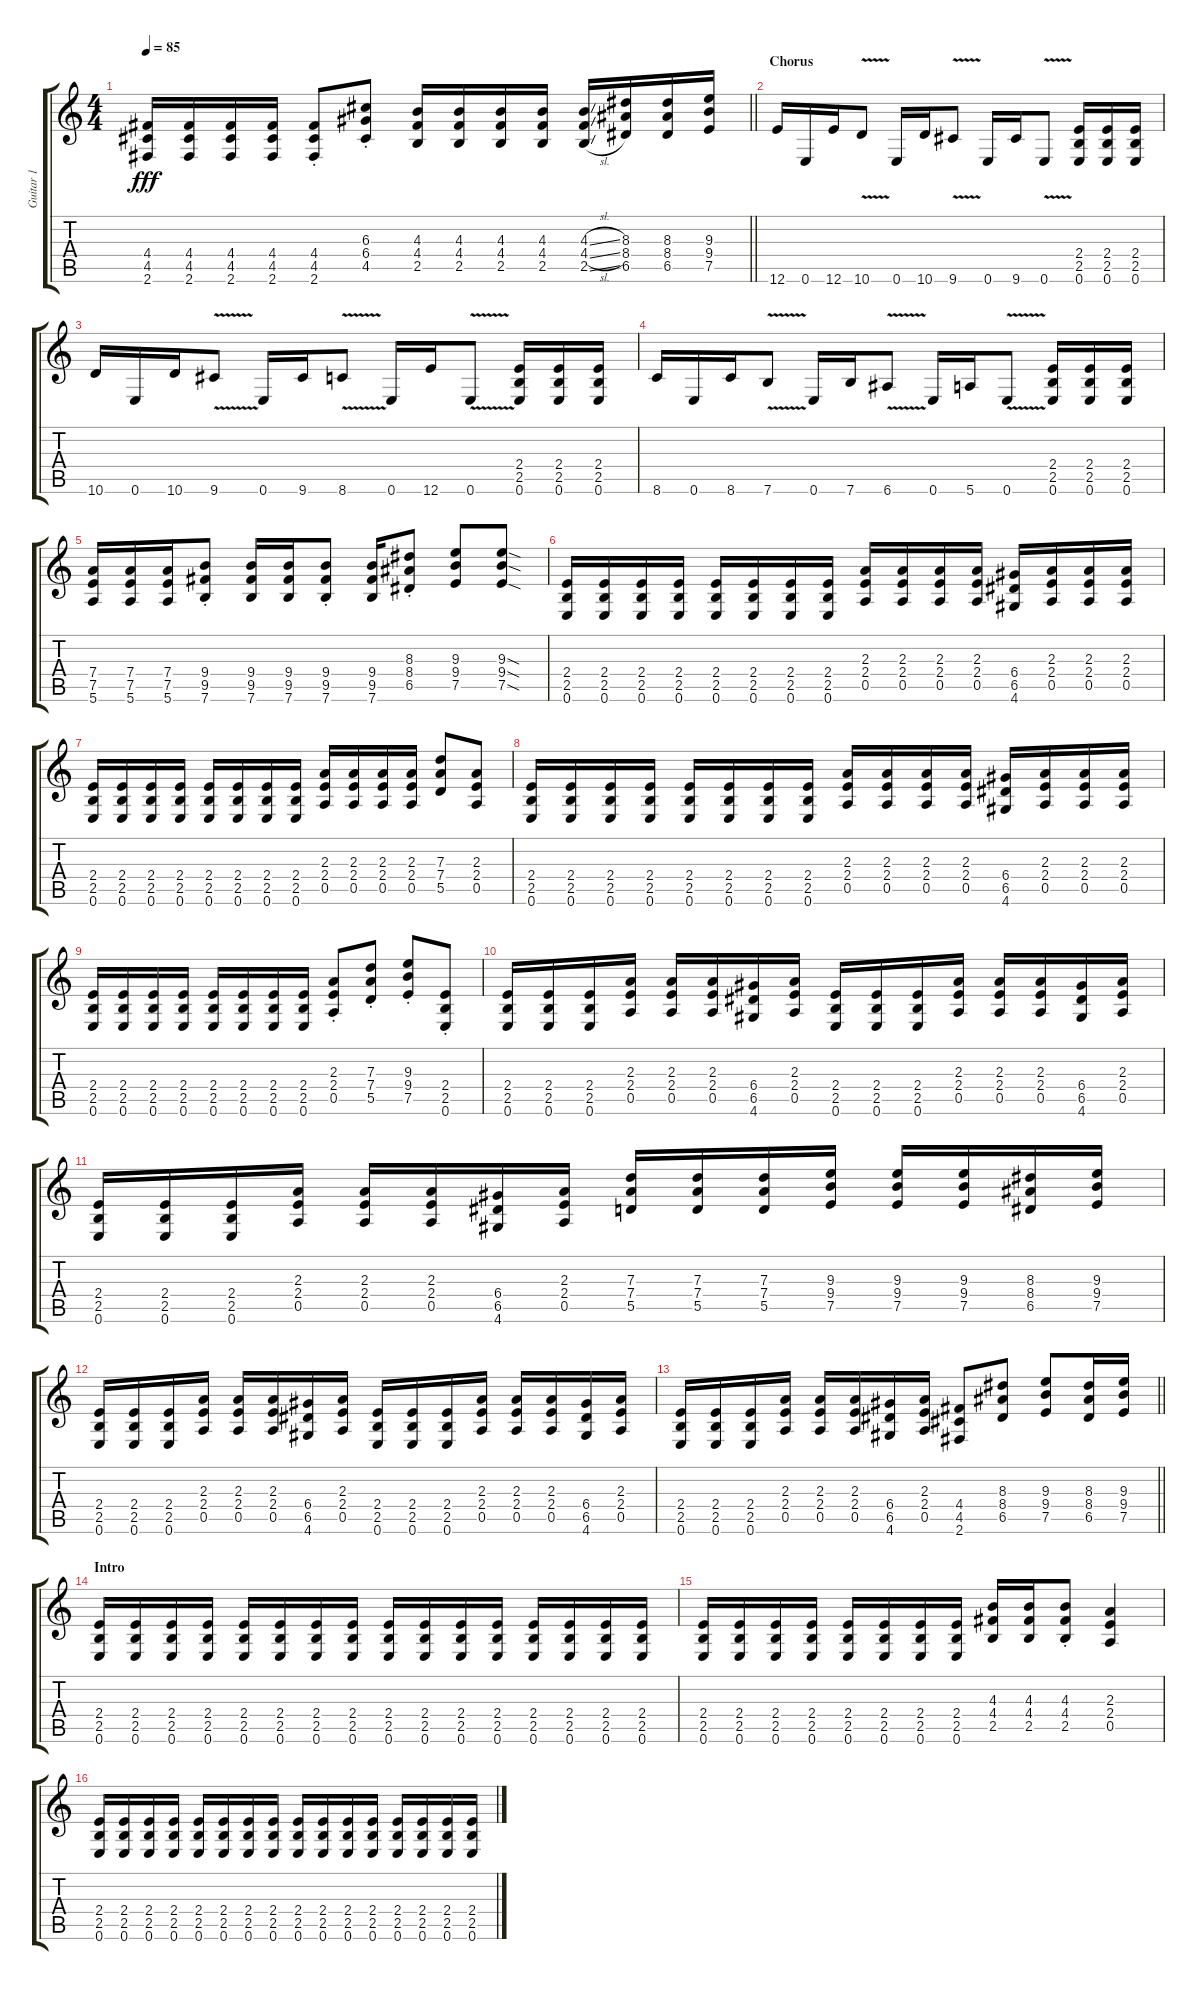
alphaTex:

\track ("Guitar 1" "Guitar 1") {instrument overdrivenguitar}
\staff {score tabs}
\tuning (E4 B3 G3 D3 A2 E2) {hide}
\ts (4 4)
\tempo 85
\clef g2
\barLineRight lightlight
\ks c
(4.4 4.5 2.6).16{dy fff} (4.4 4.5 2.6).16 (4.4 4.5 2.6).16 (4.4 4.5 2.6).16 (4.4{st} 4.5{st} 2.6{st}).8 (6.3{st} 6.4{st} 4.5{st}).8 (4.3 4.4 2.5).16 (4.3 4.4 2.5).16 (4.3 4.4 2.5).16 (4.3 4.4 2.5).16 (4.3{sl} 4.4{sl} 2.5{sl}).16 (8.3 8.4 6.5).16 (8.3 8.4 6.5).16 (9.3 9.4 7.5).16 |
\section ("" "Chorus")
12.6.16 0.6.16 12.6.16 10.6{v}.8 0.6.16 10.6.16 9.6{v}.8 0.6.16 9.6.16 0.6{v}.8 (2.4 2.5 0.6).16 (2.4 2.5 0.6).16 (2.4 2.5 0.6).16 |
10.6.16 0.6.16 10.6.16 9.6{v}.8 0.6.16 9.6.16 8.6{v}.8 0.6.16 12.6.16 0.6{v}.8 (2.4 2.5 0.6).16 (2.4 2.5 0.6).16 (2.4 2.5 0.6).16 |
8.6.16 0.6.16 8.6.16 7.6{v}.8 0.6.16 7.6.16 6.6{v}.8 0.6.16 5.6.16 0.6{v}.8 (2.4 2.5 0.6).16 (2.4 2.5 0.6).16 (2.4 2.5 0.6).16 |
(7.4 7.5 5.6).16 (7.4 7.5 5.6).16 (7.4 7.5 5.6).16 (9.4{st} 9.5{st} 7.6{st}).8 (9.4 9.5 7.6).16 (9.4 9.5 7.6).16 (9.4{st} 9.5{st} 7.6{st}).8 (9.4 9.5 7.6).16 (8.3{st} 8.4{st} 6.5{st}).8 (9.3 9.4 7.5).8 (9.3{sod} 9.4{sod} 7.5{sod}).8 |
(2.4 2.5 0.6).16 (2.4 2.5 0.6).16 (2.4 2.5 0.6).16 (2.4 2.5 0.6).16 (2.4 2.5 0.6).16 (2.4 2.5 0.6).16 (2.4 2.5 0.6).16 (2.4 2.5 0.6).16 (2.3 2.4 0.5).16 (2.3 2.4 0.5).16 (2.3 2.4 0.5).16 (2.3 2.4 0.5).16 (6.4 6.5 4.6).16 (2.3 2.4 0.5).16 (2.3 2.4 0.5).16 (2.3 2.4 0.5).16 |
(2.4 2.5 0.6).16 (2.4 2.5 0.6).16 (2.4 2.5 0.6).16 (2.4 2.5 0.6).16 (2.4 2.5 0.6).16 (2.4 2.5 0.6).16 (2.4 2.5 0.6).16 (2.4 2.5 0.6).16 (2.3 2.4 0.5).16 (2.3 2.4 0.5).16 (2.3 2.4 0.5).16 (2.3 2.4 0.5).16 (7.3 7.4 5.5).8 (2.3 2.4 0.5).8 |
(2.4 2.5 0.6).16 (2.4 2.5 0.6).16 (2.4 2.5 0.6).16 (2.4 2.5 0.6).16 (2.4 2.5 0.6).16 (2.4 2.5 0.6).16 (2.4 2.5 0.6).16 (2.4 2.5 0.6).16 (2.3 2.4 0.5).16 (2.3 2.4 0.5).16 (2.3 2.4 0.5).16 (2.3 2.4 0.5).16 (6.4 6.5 4.6).16 (2.3 2.4 0.5).16 (2.3 2.4 0.5).16 (2.3 2.4 0.5).16 |
(2.4 2.5 0.6).16 (2.4 2.5 0.6).16 (2.4 2.5 0.6).16 (2.4 2.5 0.6).16 (2.4 2.5 0.6).16 (2.4 2.5 0.6).16 (2.4 2.5 0.6).16 (2.4 2.5 0.6).16 (2.3{st} 2.4{st} 0.5{st}).8 (7.3{st} 7.4{st} 5.5{st}).8 (9.3{st} 9.4{st} 7.5{st}).8 (2.4{st} 2.5{st} 0.6{st}).8 |
(2.4 2.5 0.6).16 (2.4 2.5 0.6).16 (2.4 2.5 0.6).16 (2.3 2.4 0.5).16 (2.3 2.4 0.5).16 (2.3 2.4 0.5).16 (6.4 6.5 4.6).16 (2.3 2.4 0.5).16 (2.4 2.5 0.6).16 (2.4 2.5 0.6).16 (2.4 2.5 0.6).16 (2.3 2.4 0.5).16 (2.3 2.4 0.5).16 (2.3 2.4 0.5).16 (6.4 6.5 4.6).16 (2.3 2.4 0.5).16 |
(2.4 2.5 0.6).16 (2.4 2.5 0.6).16 (2.4 2.5 0.6).16 (2.3 2.4 0.5).16 (2.3 2.4 0.5).16 (2.3 2.4 0.5).16 (6.4 6.5 4.6).16 (2.3 2.4 0.5).16 (7.3 7.4 5.5).16 (7.3 7.4 5.5).16 (7.3 7.4 5.5).16 (9.3 9.4 7.5).16 (9.3 9.4 7.5).16 (9.3 9.4 7.5).16 (8.3 8.4 6.5).16 (9.3 9.4 7.5).16 |
(2.4 2.5 0.6).16 (2.4 2.5 0.6).16 (2.4 2.5 0.6).16 (2.3 2.4 0.5).16 (2.3 2.4 0.5).16 (2.3 2.4 0.5).16 (6.4 6.5 4.6).16 (2.3 2.4 0.5).16 (2.4 2.5 0.6).16 (2.4 2.5 0.6).16 (2.4 2.5 0.6).16 (2.3 2.4 0.5).16 (2.3 2.4 0.5).16 (2.3 2.4 0.5).16 (6.4 6.5 4.6).16 (2.3 2.4 0.5).16 |
\barLineRight lightlight
(2.4 2.5 0.6).16 (2.4 2.5 0.6).16 (2.4 2.5 0.6).16 (2.3 2.4 0.5).16 (2.3 2.4 0.5).16 (2.3 2.4 0.5).16 (6.4 6.5 4.6).16 (2.3 2.4 0.5).16 (4.4 4.5 2.6).8 (8.3 8.4 6.5).8 (9.3 9.4 7.5).8 (8.3 8.4 6.5).16 (9.3 9.4 7.5).16 |
\section ("" "Intro")
(2.4 2.5 0.6).16 (2.4 2.5 0.6).16 (2.4 2.5 0.6).16 (2.4 2.5 0.6).16 (2.4 2.5 0.6).16 (2.4 2.5 0.6).16 (2.4 2.5 0.6).16 (2.4 2.5 0.6).16 (2.4 2.5 0.6).16 (2.4 2.5 0.6).16 (2.4 2.5 0.6).16 (2.4 2.5 0.6).16 (2.4 2.5 0.6).16 (2.4 2.5 0.6).16 (2.4 2.5 0.6).16 (2.4 2.5 0.6).16 |
(2.4 2.5 0.6).16 (2.4 2.5 0.6).16 (2.4 2.5 0.6).16 (2.4 2.5 0.6).16 (2.4 2.5 0.6).16 (2.4 2.5 0.6).16 (2.4 2.5 0.6).16 (2.4 2.5 0.6).16 (4.3 4.4 2.5).16 (4.3 4.4 2.5).16 (4.3{st} 4.4{st} 2.5{st}).8 (2.3 2.4 0.5).4 |
(2.4 2.5 0.6).16 (2.4 2.5 0.6).16 (2.4 2.5 0.6).16 (2.4 2.5 0.6).16 (2.4 2.5 0.6).16 (2.4 2.5 0.6).16 (2.4 2.5 0.6).16 (2.4 2.5 0.6).16 (2.4 2.5 0.6).16 (2.4 2.5 0.6).16 (2.4 2.5 0.6).16 (2.4 2.5 0.6).16 (2.4 2.5 0.6).16 (2.4 2.5 0.6).16 (2.4 2.5 0.6).16 (2.4 2.5 0.6).16
